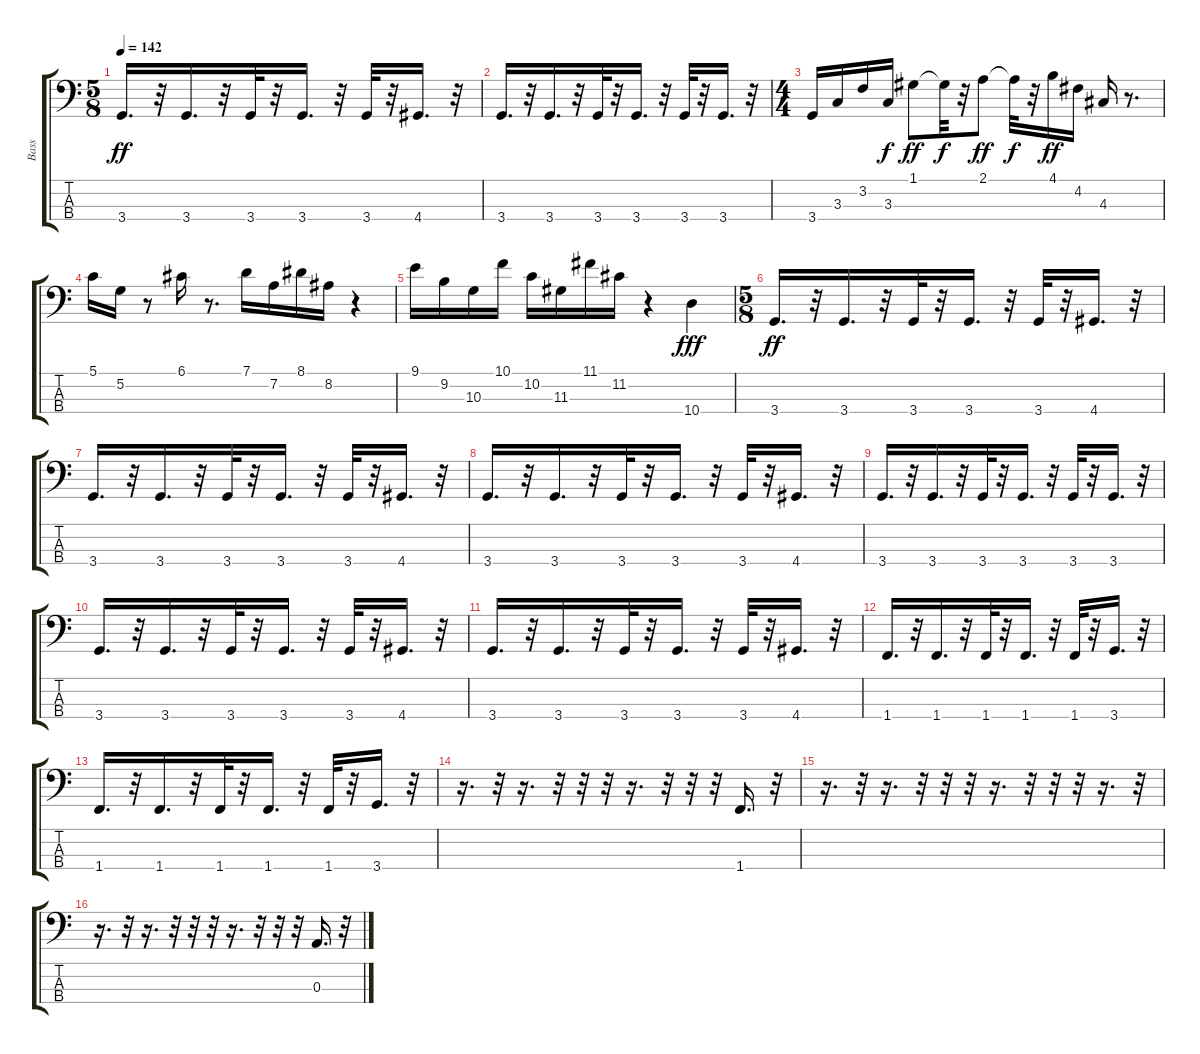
\track ("Bass                                " "Bass      ") {instrument slapbass2}
\staff {score tabs}
\tuning (G2 D2 A1 E1) {hide}
\ts (5 8)
\tempo 142
\clef f4
\ks c
3.4.16{d dy ff} r.32 3.4.16{d} r.32 3.4.32 r.32 3.4.16{d} r.32 3.4.32 r.32 4.4.16{d} r.32 |
3.4.16{d} r.32 3.4.16{d} r.32 3.4.32 r.32 3.4.16{d} r.32 3.4.32 r.32 3.4.16{d} r.32 |
\ts (4 4)
3.4.16 3.3.16 3.2.16 3.3.16{dy f} 1.1.8{dy ff} 1.1{t}.32{dy f} r.32 2.1.8{dy ff} 2.1{t}.32{dy f} r.32 4.1.16{dy ff} 4.2.16 4.3.16 r.8{d} |
5.1.16 5.2.16 r.8 6.1.16 r.8{d} 7.1.16 7.2.16 8.1.16 8.2.16 r.4 |
9.1.16 9.2.16 10.3.16 10.1.16 10.2.16 11.3.16 11.1.16 11.2.16 r.4 10.4.4{dy fff} |
\ts (5 8)
3.4.16{d dy ff} r.32 3.4.16{d} r.32 3.4.32 r.32 3.4.16{d} r.32 3.4.32 r.32 4.4.16{d} r.32 |
3.4.16{d} r.32 3.4.16{d} r.32 3.4.32 r.32 3.4.16{d} r.32 3.4.32 r.32 4.4.16{d} r.32 |
3.4.16{d} r.32 3.4.16{d} r.32 3.4.32 r.32 3.4.16{d} r.32 3.4.32 r.32 4.4.16{d} r.32 |
3.4.16{d} r.32 3.4.16{d} r.32 3.4.32 r.32 3.4.16{d} r.32 3.4.32 r.32 3.4.16{d} r.32 |
3.4.16{d} r.32 3.4.16{d} r.32 3.4.32 r.32 3.4.16{d} r.32 3.4.32 r.32 4.4.16{d} r.32 |
3.4.16{d} r.32 3.4.16{d} r.32 3.4.32 r.32 3.4.16{d} r.32 3.4.32 r.32 4.4.16{d} r.32 |
1.4.16{d} r.32 1.4.16{d} r.32 1.4.32 r.32 1.4.16{d} r.32 1.4.32 r.32 3.4.16{d} r.32 |
1.4.16{d} r.32 1.4.16{d} r.32 1.4.32 r.32 1.4.16{d} r.32 1.4.32 r.32 3.4.16{d} r.32 |
r.16{d} r.32 r.16{d} r.32 r.32 r.32 r.16{d} r.32 r.32 r.32 1.4.16{d} r.32 |
r.16{d} r.32 r.16{d} r.32 r.32 r.32 r.16{d} r.32 r.32 r.32 r.16{d} r.32 |
r.16{d} r.32 r.16{d} r.32 r.32 r.32 r.16{d} r.32 r.32 r.32 0.3.16{d} r.32
